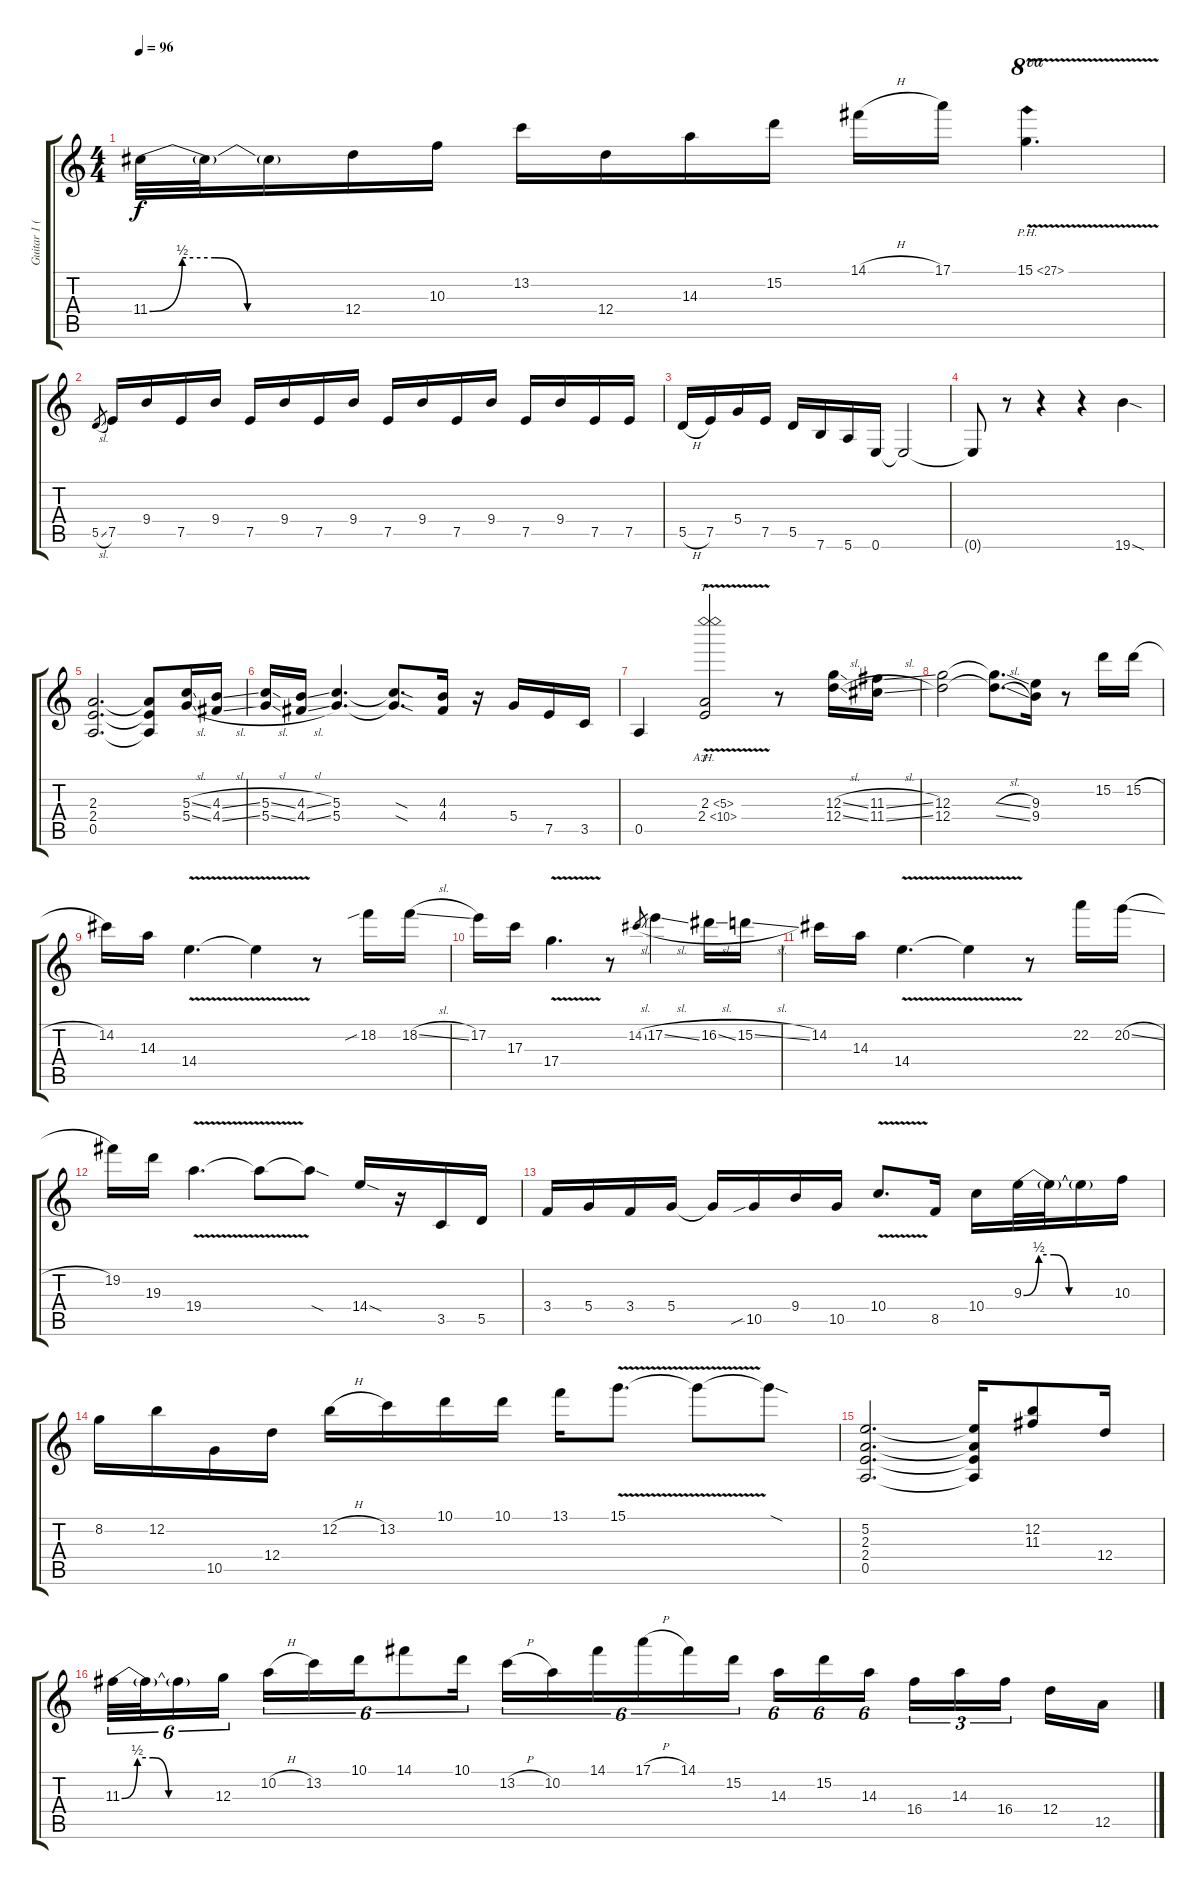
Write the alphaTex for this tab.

\track ("Guitar 1 (Lead)" "Guitar 1 (") {instrument distortionguitar}
\staff {score tabs}
\tuning (E4 B3 G3 D3 A2 E2) {hide}
\ts (4 4)
\tempo 96
\clef g2
\ks c
11.4{be (custom 0 0 10 2 20 2 30 0 60 0)}.32{dy f} 11.4{t}.32 11.4{t}.16 12.4.16 10.3.16 13.2.16 12.4.16 14.3.16 15.2.16 14.1{h}.16 17.1.16 15.1{ph 12 v}.4{d ot 8va} |
5.5{sl}.8{gr} 7.5.16 9.4.16 7.5.16 9.4.16 7.5.16 9.4.16 7.5.16 9.4.16 7.5.16 9.4.16 7.5.16 9.4.16 7.5.16 9.4.16 7.5.16 7.5.16 |
5.5{h}.16 7.5.16 5.4.16 7.5.16 5.5.16 7.6.16 5.6.16 0.6.16 0.6{t}.2 |
0.6{t}.8 r.8 r.4 r.4 19.6{sod}.4 |
(2.3 2.4 0.5).2{d} (2.3{t} 2.4{t} 0.5{t}).8 (5.3{sl} 5.4{sl}).16 (4.3{sl} 4.4{sl}).16 |
(5.3{sl} 5.4{sl}).16 (4.3{sl} 4.4{sl}).16 (5.3 5.4).4{d} (5.3{sod t} 5.4{sod t}).8{d} (4.3 4.4).16 r.16 5.4.16 7.5.16 3.5.16 |
0.5.4 (2.3{ah 3 v} 2.4{ah 8}).2{tt} r.8 (12.3{sl} 12.4{sl}).16 (11.3{sl} 11.4{sl}).16 |
(12.3 12.4).2 (12.3{sl t} 12.4{sl t}).8{d} (9.3 9.4).16 r.8 15.2.16 15.2{h}.16 |
14.2.16 14.3.16 14.4{v}.4{d} 14.4{t}.4 r.8 18.2{sib}.16 18.2{sl}.16 |
17.2.16 17.3.16 17.4{v}.4{d} r.8 14.2{sl}.8{gr} 17.2{sl}.4 16.2{sl}.16 15.2{sl}.16 |
14.2.16 14.3.16 14.4{v}.4{d} 14.4{t}.4 r.8 22.2.16 20.2{sl}.16 |
19.2.16 19.3.16 19.4{v}.4{d} 19.4{t}.8 19.4{sod t}.8 14.4{sod}.16 r.16 3.5.16 5.5.16 |
3.4.16 5.4.16 3.4.16 5.4.16 5.4{t}.16 10.5{sib}.16 9.4.16 10.5.16 10.4{v}.8{d} 8.5.16 10.4.16 9.3{be (custom 0 0 10 2 20 2 30 0 60 0)}.32 9.3{t}.32 9.3{t}.16 10.3.16 |
8.2.16 12.2.16 10.5.16 12.4.16 12.2{h}.16 13.2.16 10.1.16 10.1.16 13.1.16 15.1{v}.8{d} 15.1{t}.8 15.1{sod t}.8 |
(5.2 2.3 2.4 0.5).2{d} (5.2{t} 2.3{t} 2.4{t} 0.5{t}).16 (12.2 11.3).8 12.4.16 |
11.3{be (custom 0 0 10 2 20 2 30 0 60 0)}.32{tu (6 4)} 11.3{t}.32{tu (6 4)} 11.3{t}.16{tu (6 4)} 12.3.16{tu (6 4) beam splitsecondary} 10.2{h}.16{tu (6 4)} 13.2.16{tu (6 4)} 10.1.16{tu (6 4)} 14.1.8{tu (6 4)} 10.1.16{tu (6 4) beam splitsecondary} 13.2{h}.16{tu (6 4)} 10.2.16{tu (6 4)} 14.1.16{tu (6 4)} 17.1{h}.16{tu (6 4)} 14.1.16{tu (6 4)} 15.2.16{tu (6 4) beam splitsecondary} 14.3.16{tu (6 4)} 15.2.16{tu (6 4)} 14.3.16{tu (6 4)} 16.4.16{tu (3 2)} 14.3.16{tu (3 2)} 16.4.16{tu (3 2) beam splitsecondary} 12.4.16 12.5.16
